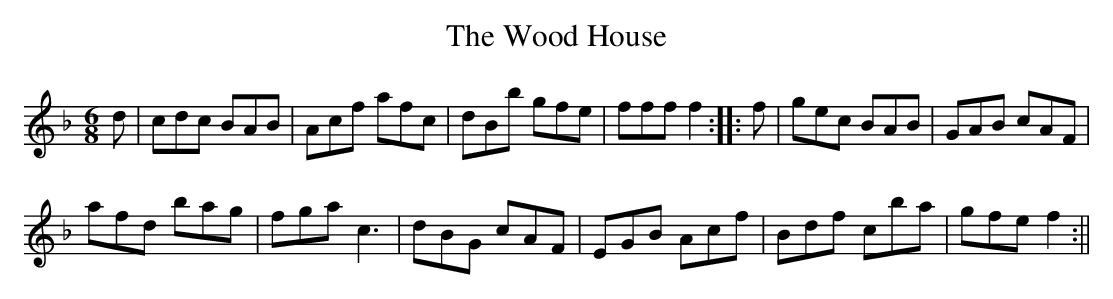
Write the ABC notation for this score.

X:1
T:Wood House, The
M:6/8
L:1/8
K:F
d|cdc BAB|Acf afc|dBb gfe|fff f2::f|gec BAB|GAB cAF|
afd bag|fga c3|dBG cAF|EGB Acf|Bdf cba|gfe f2:||
